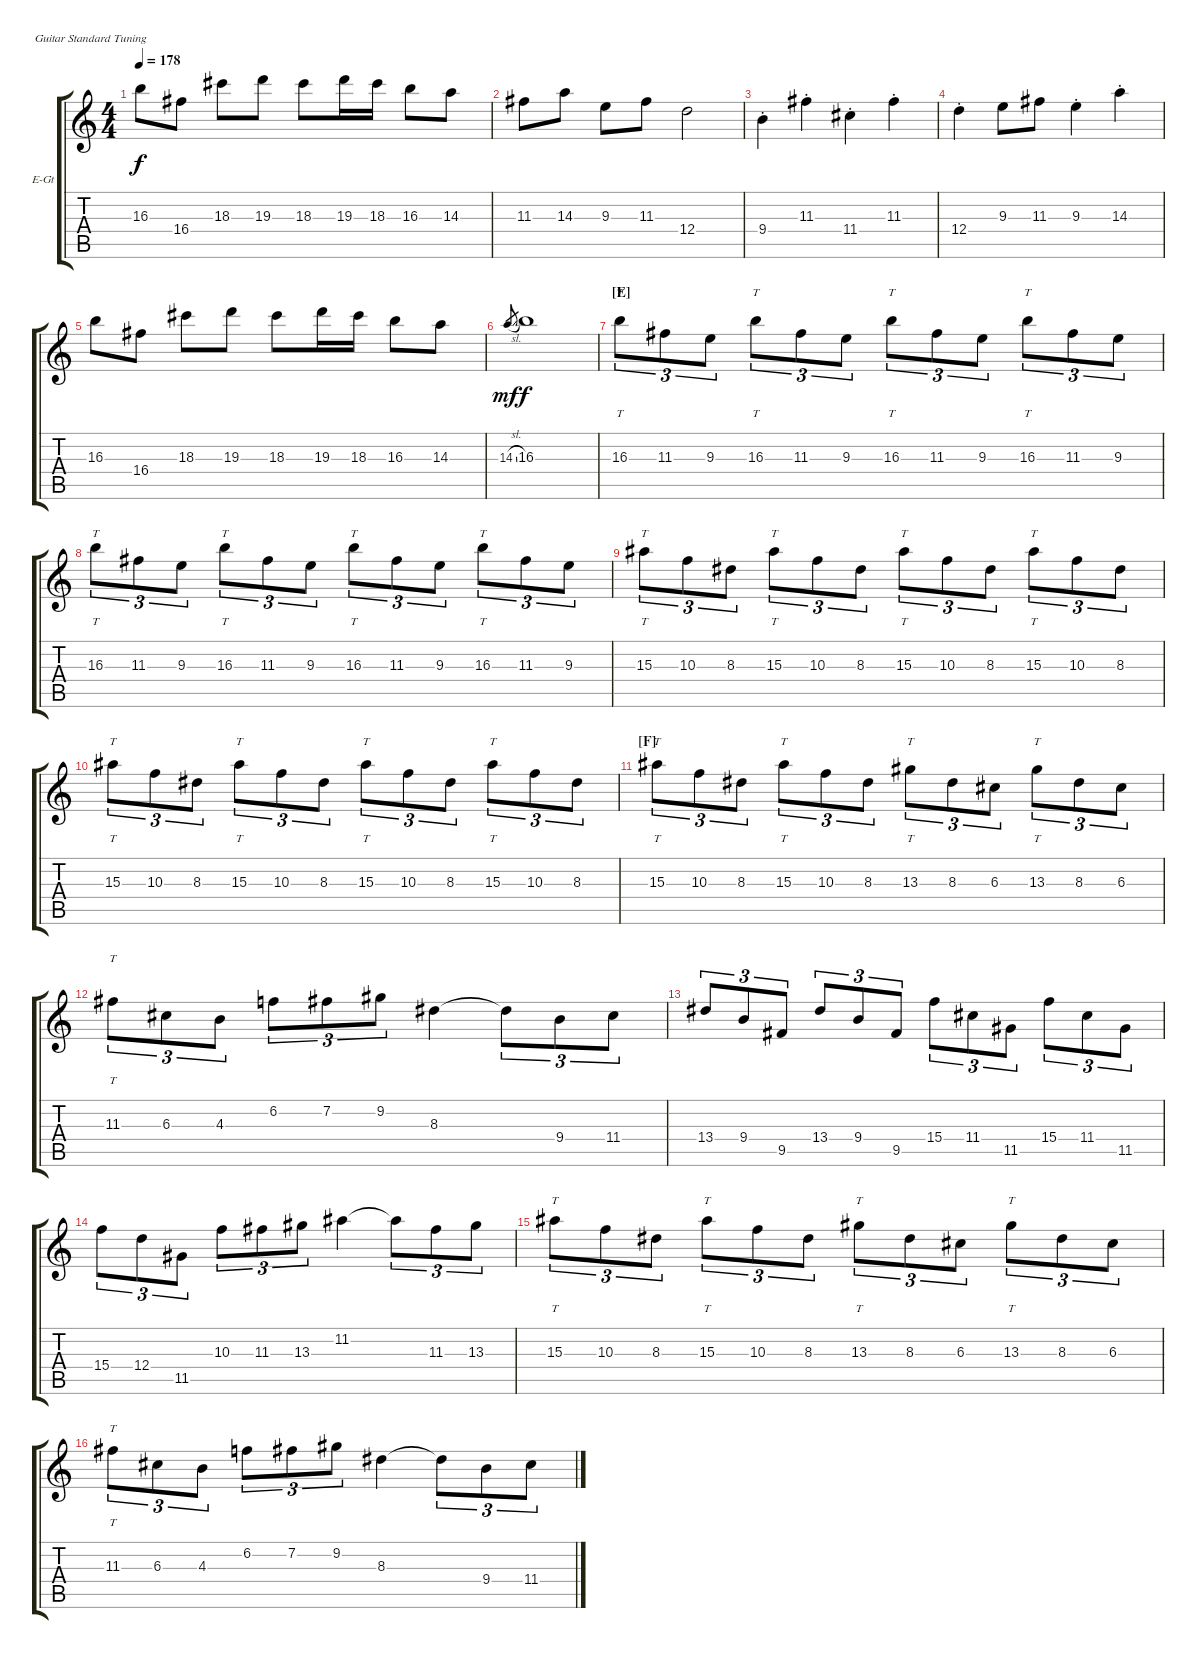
\defaultSystemsLayout 4
\bracketExtendMode groupsimilarinstruments
\firstSystemTrackNameOrientation horizontal
\otherSystemsTrackNameOrientation horizontal
\track ("Electric Guitar" "E-Gt") {instrument distortionguitar}
\staff {score tabs}
\tuning (E4 B3 G3 D3 A2 E2)
\ts (4 4)
\tempo 178
\clef g2
\ks c
16.3.8{dy f} 16.4.8 18.3.8 19.3.8 18.3.8 19.3.16 18.3.16 16.3.8 14.3.8 |
11.3.8 14.3.8 9.3.8 11.3.8 12.4.2 |
9.4{st}.4 11.3{st}.4 11.4{st}.4 11.3{st}.4 |
12.4{st}.4 9.3.8 11.3.8 9.3{st}.4 14.3{st}.4 |
16.3.8 16.4.8 18.3.8 19.3.8 18.3.8 19.3.16 18.3.16 16.3.8 14.3.8 |
14.3{sl}.8{gr dy mf} 16.3.1{dy f} |
\section ("E" "")
16.3.8{tt tu (3 2)} 11.3.8{tu (3 2)} 9.3.8{tu (3 2)} 16.3.8{tt tu (3 2)} 11.3.8{tu (3 2)} 9.3.8{tu (3 2)} 16.3.8{tt tu (3 2)} 11.3.8{tu (3 2)} 9.3.8{tu (3 2)} 16.3.8{tt tu (3 2)} 11.3.8{tu (3 2)} 9.3.8{tu (3 2)} |
16.3.8{tt tu (3 2)} 11.3.8{tu (3 2)} 9.3.8{tu (3 2)} 16.3.8{tt tu (3 2)} 11.3.8{tu (3 2)} 9.3.8{tu (3 2)} 16.3.8{tt tu (3 2)} 11.3.8{tu (3 2)} 9.3.8{tu (3 2)} 16.3.8{tt tu (3 2)} 11.3.8{tu (3 2)} 9.3.8{tu (3 2)} |
15.3.8{tt tu (3 2)} 10.3.8{tu (3 2)} 8.3.8{tu (3 2)} 15.3.8{tt tu (3 2)} 10.3.8{tu (3 2)} 8.3.8{tu (3 2)} 15.3.8{tt tu (3 2)} 10.3.8{tu (3 2)} 8.3.8{tu (3 2)} 15.3.8{tt tu (3 2)} 10.3.8{tu (3 2)} 8.3.8{tu (3 2)} |
15.3.8{tt tu (3 2)} 10.3.8{tu (3 2)} 8.3.8{tu (3 2)} 15.3.8{tt tu (3 2)} 10.3.8{tu (3 2)} 8.3.8{tu (3 2)} 15.3.8{tt tu (3 2)} 10.3.8{tu (3 2)} 8.3.8{tu (3 2)} 15.3.8{tt tu (3 2)} 10.3.8{tu (3 2)} 8.3.8{tu (3 2)} |
\section ("F" "")
15.3.8{tt tu (3 2)} 10.3.8{tu (3 2)} 8.3.8{tu (3 2)} 15.3.8{tt tu (3 2)} 10.3.8{tu (3 2)} 8.3.8{tu (3 2)} 13.3.8{tt tu (3 2)} 8.3.8{tu (3 2)} 6.3.8{tu (3 2)} 13.3.8{tt tu (3 2)} 8.3.8{tu (3 2)} 6.3.8{tu (3 2)} |
11.3.8{tt tu (3 2)} 6.3.8{tu (3 2)} 4.3.8{tu (3 2)} 6.2.8{tu (3 2)} 7.2.8{tu (3 2)} 9.2.8{tu (3 2)} 8.3.4 8.3{t}.8{tu (3 2)} 9.4.8{tu (3 2)} 11.4.8{tu (3 2)} |
13.4.8{tu (3 2)} 9.4.8{tu (3 2)} 9.5.8{tu (3 2)} 13.4.8{tu (3 2)} 9.4.8{tu (3 2)} 9.5.8{tu (3 2)} 15.4.8{tu (3 2)} 11.4.8{tu (3 2)} 11.5.8{tu (3 2)} 15.4.8{tu (3 2)} 11.4.8{tu (3 2)} 11.5.8{tu (3 2)} |
15.4.8{tu (3 2)} 12.4.8{tu (3 2)} 11.5.8{tu (3 2)} 10.3.8{tu (3 2)} 11.3.8{tu (3 2)} 13.3.8{tu (3 2)} 11.2.4 11.2{t}.8{tu (3 2)} 11.3.8{tu (3 2)} 13.3.8{tu (3 2)} |
15.3.8{tt tu (3 2)} 10.3.8{tu (3 2)} 8.3.8{tu (3 2)} 15.3.8{tt tu (3 2)} 10.3.8{tu (3 2)} 8.3.8{tu (3 2)} 13.3.8{tt tu (3 2)} 8.3.8{tu (3 2)} 6.3.8{tu (3 2)} 13.3.8{tt tu (3 2)} 8.3.8{tu (3 2)} 6.3.8{tu (3 2)} |
11.3.8{tt tu (3 2)} 6.3.8{tu (3 2)} 4.3.8{tu (3 2)} 6.2.8{tu (3 2)} 7.2.8{tu (3 2)} 9.2.8{tu (3 2)} 8.3.4 8.3{t}.8{tu (3 2)} 9.4.8{tu (3 2)} 11.4.8{tu (3 2)}
